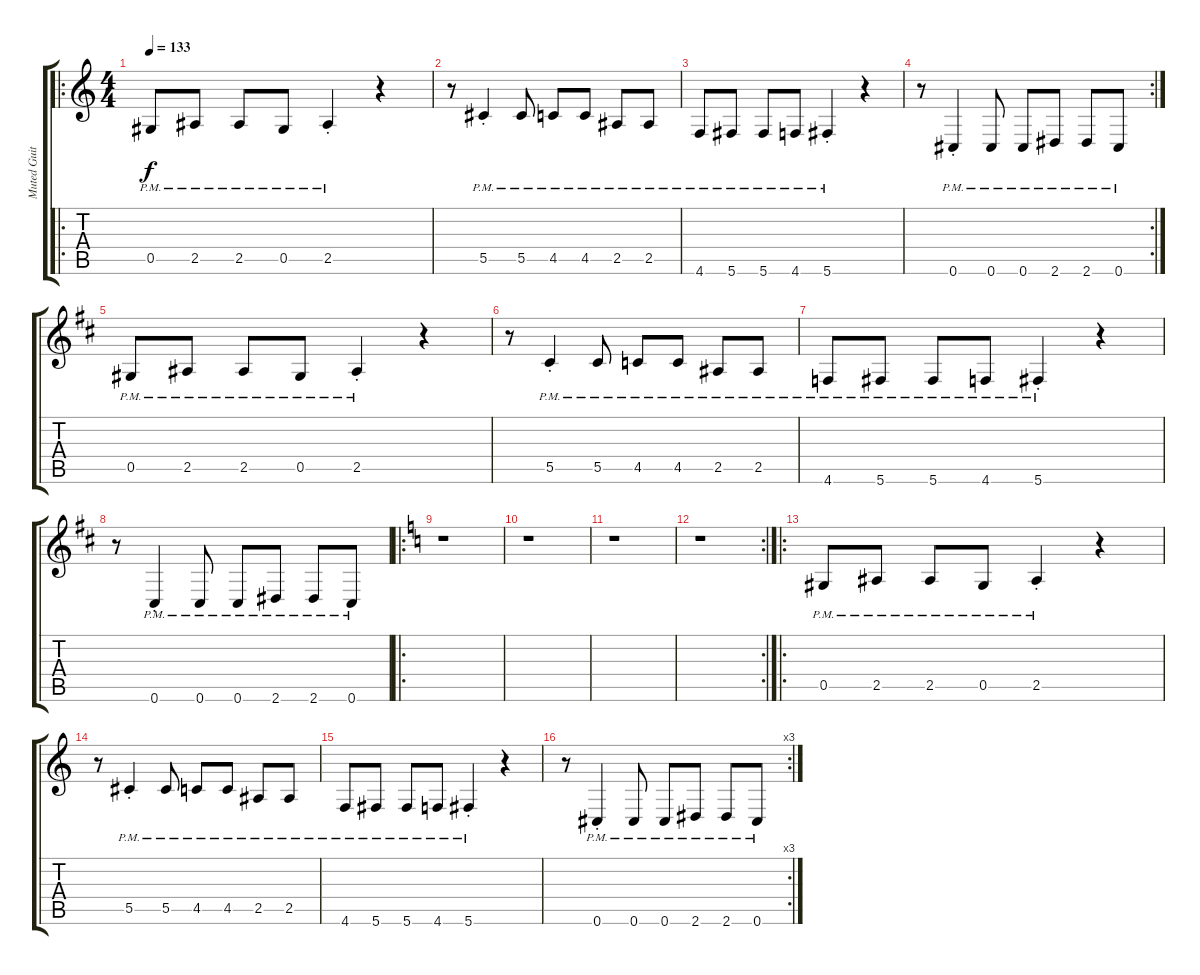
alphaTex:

\track ("Muted Guitar" "Muted Guit") {instrument electricguitarmuted}
\staff {score tabs}
\tuning (Eb4 Bb3 Gb3 Db3 Ab2 Db2) {hide}
\ro
\ts (4 4)
\tempo 133
\clef g2
\ks c
0.5{pm}.8{dy f instrument electricguitarmuted} 2.5{pm}.8 2.5{pm}.8 0.5{pm}.8 2.5{pm st}.4 r.4 |
r.8 5.5{pm st}.4 5.5{pm}.8 4.5{pm}.8 4.5{pm}.8 2.5{pm}.8 2.5{pm}.8 |
4.6{pm}.8 5.6{pm}.8 5.6{pm}.8 4.6{pm}.8 5.6{pm st}.4 r.4 |
\rc 2
r.8 0.6{pm st}.4 0.6{pm}.8 0.6{pm}.8 2.6{pm}.8 2.6{pm}.8 0.6{pm}.8 |
\ks d
0.5{pm}.8 2.5{pm}.8 2.5{pm}.8 0.5{pm}.8 2.5{pm st}.4 r.4 |
r.8 5.5{pm st}.4 5.5{pm}.8 4.5{pm}.8 4.5{pm}.8 2.5{pm}.8 2.5{pm}.8 |
4.6{pm}.8 5.6{pm}.8 5.6{pm}.8 4.6{pm}.8 5.6{pm st}.4 r.4 |
r.8 0.6{pm st}.4 0.6{pm}.8 0.6{pm}.8 2.6{pm}.8 2.6{pm}.8 0.6{pm}.8 |
\ro
\ks c
r.1 |
r.1 |
r.1 |
\rc 2
r.1 |
\ro
0.5{pm}.8 2.5{pm}.8 2.5{pm}.8 0.5{pm}.8 2.5{pm st}.4 r.4 |
r.8 5.5{pm st}.4 5.5{pm}.8 4.5{pm}.8 4.5{pm}.8 2.5{pm}.8 2.5{pm}.8 |
4.6{pm}.8 5.6{pm}.8 5.6{pm}.8 4.6{pm}.8 5.6{pm st}.4 r.4 |
\rc 3
r.8 0.6{pm st}.4 0.6{pm}.8 0.6{pm}.8 2.6{pm}.8 2.6{pm}.8 0.6{pm}.8
